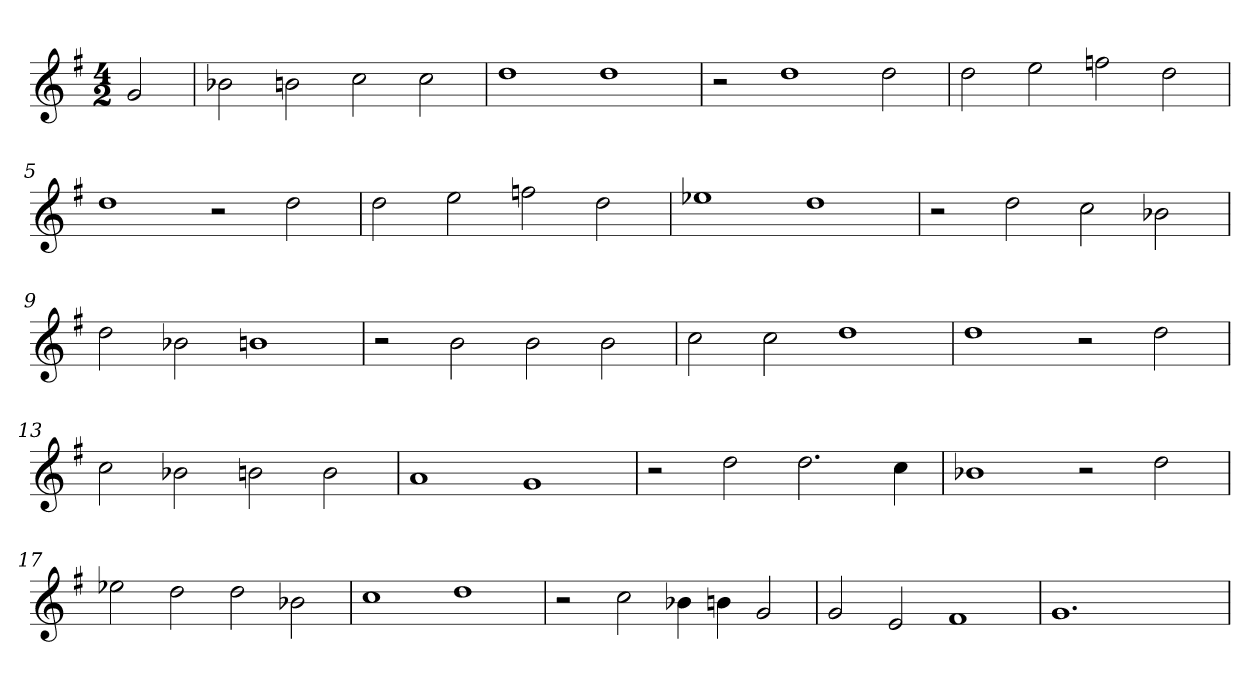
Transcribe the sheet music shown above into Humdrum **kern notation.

**kern
*part1
*staff1
*clefG2
*k[f#]
*G:
*M4/2
=
2g
=1
2b-X
2b
2cc
2cc
=2
1dd
1dd
=3
2r
1dd
2dd
=4
2dd
2ee
2ffn
2dd
=5
1dd
2r
2dd
=6
2dd
2ee
2ffn
2dd
=7
1ee-X
1dd
=8
2r
2dd
2cc
2b-X
=9
2dd
2b-X
1b
=10
2r
2b
2b
2b
=11
2cc
2cc
1dd
=12
1dd
2r
2dd
=13
2cc
2b-X
2b
2b
=14
1a
1g
=15
2r
2dd
2.dd
4cc
=16
1b-X
2r
2dd
=17
2ee-X
2dd
2dd
2b-X
=18
1cc
1dd
=19
2r
2cc
4b-X
4b
2g
=20
2g
2e
1f#
=21
1.g
2ryy
=
*-
